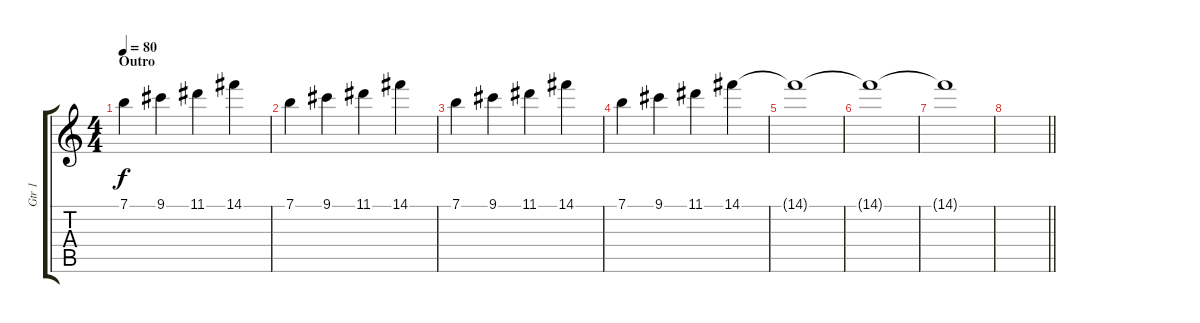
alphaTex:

\track ("Gtr 1" "Gtr 1") {instrument overdrivenguitar}
\staff {score tabs}
\tuning (E4 B3 G3 D3 A2 E2) {hide}
\ts (4 4)
\section ("" "Outro")
\tempo 80
\clef g2
\ks c
7.1.4{dy f} 9.1.4 11.1.4 14.1.4 |
7.1.4 9.1.4 11.1.4 14.1.4 |
7.1.4 9.1.4 11.1.4 14.1.4 |
7.1.4 9.1.4 11.1.4 14.1.4 |
14.1{t}.1 |
14.1{t}.1 |
14.1{t}.1 |
\barLineRight lightlight
